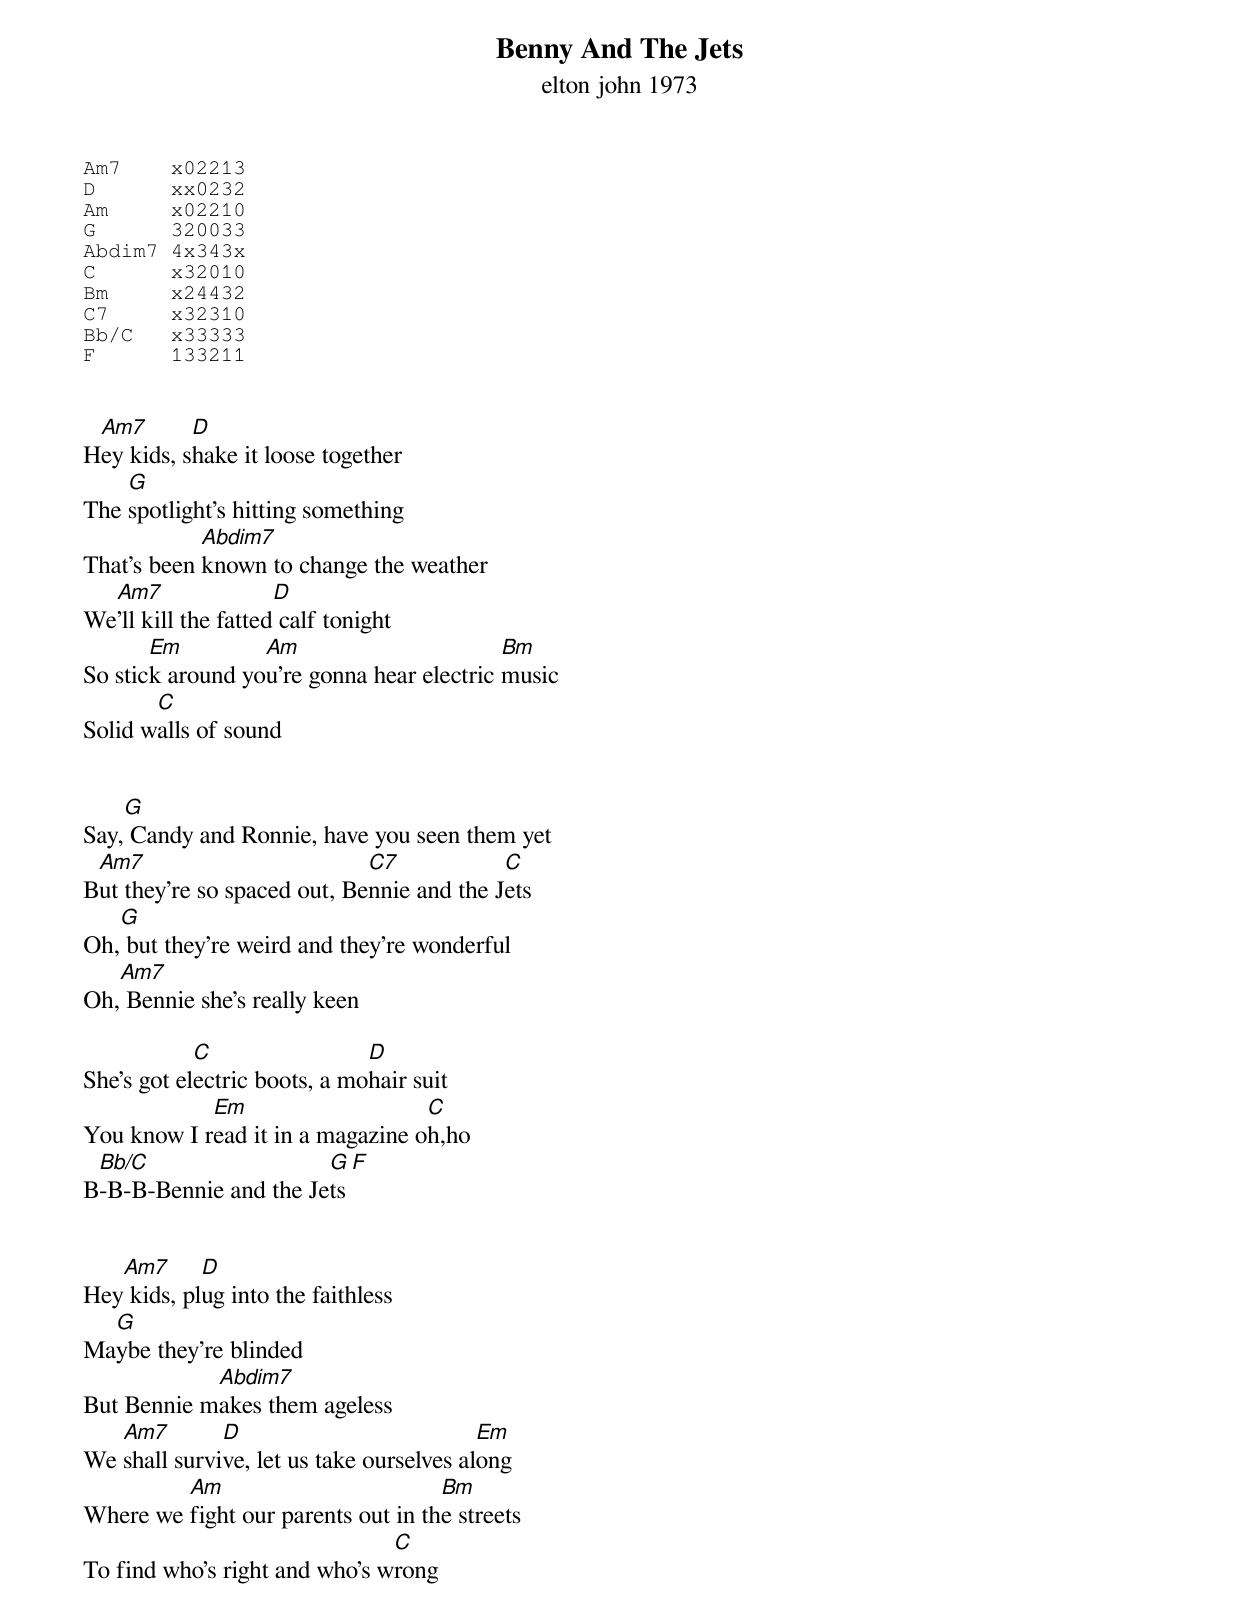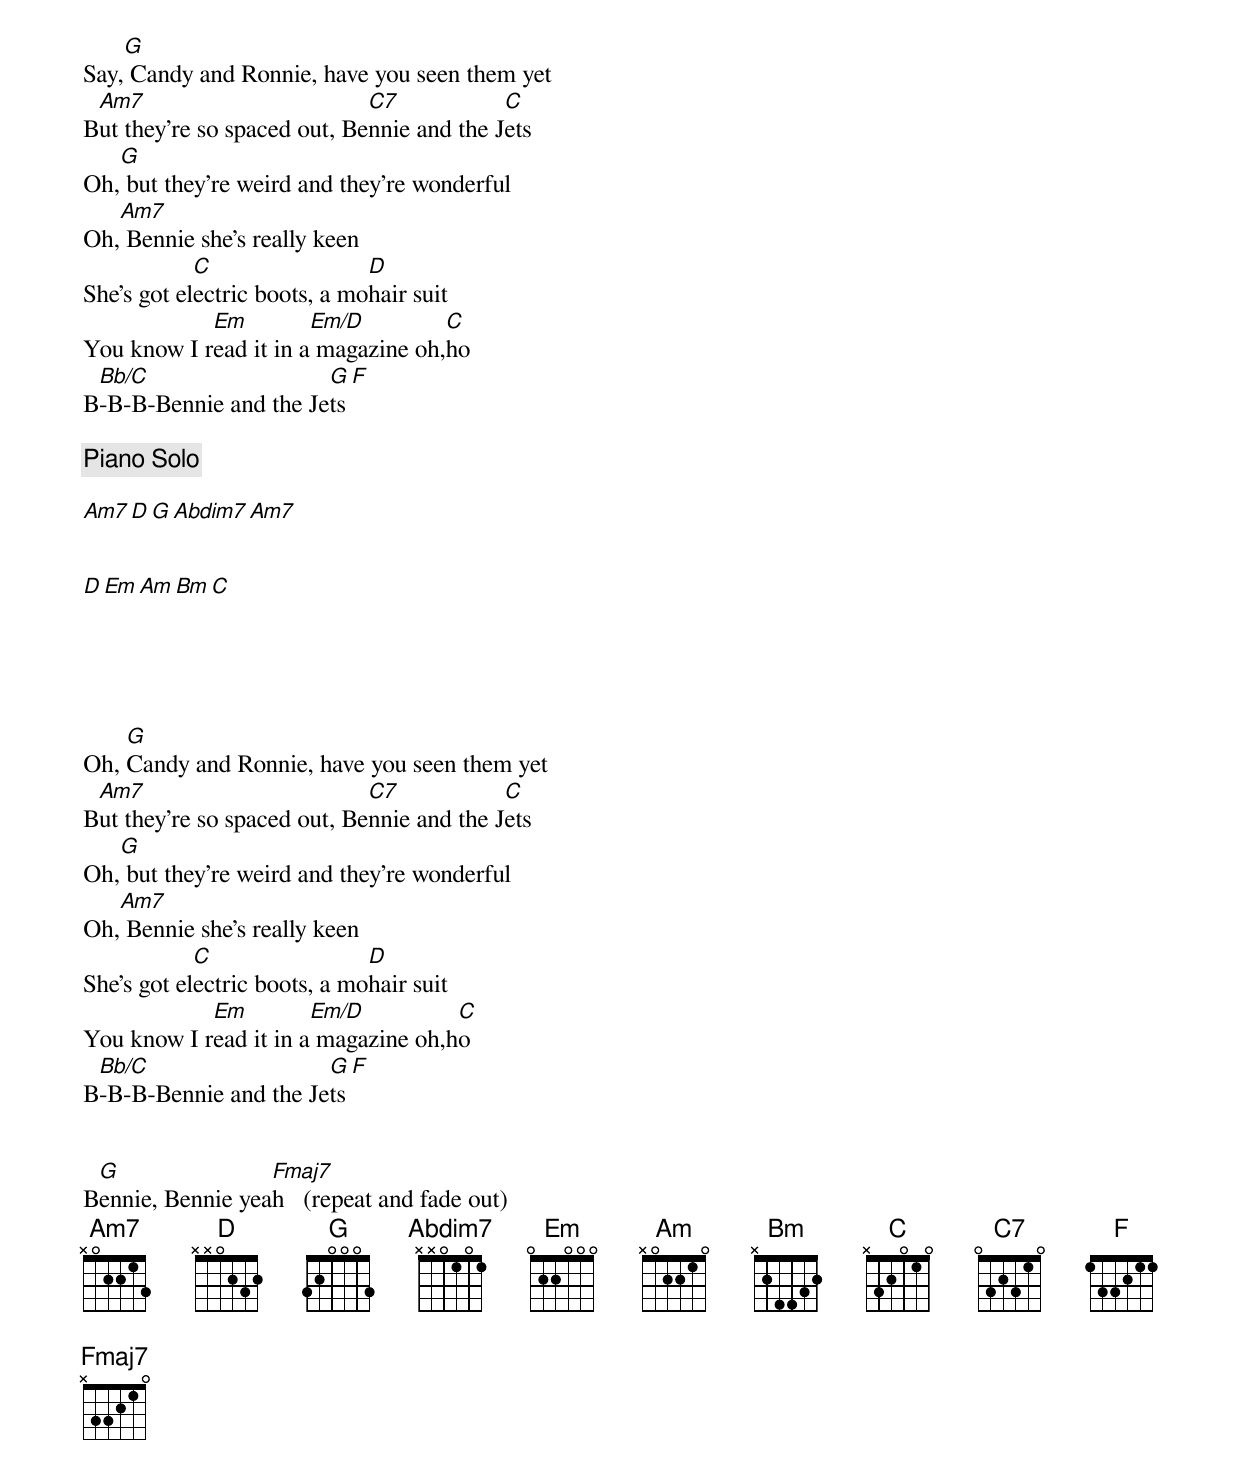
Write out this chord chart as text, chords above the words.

{title: Benny And The Jets}
{subtitle: elton john 1973}
{sot}
Am7    x02213
D      xx0232
Am     x02210
G      320033
Abdim7 4x343x
C      x32010
Bm     x24432
C7     x32310
Bb/C   x33333
F      133211
{eot}


 Am7       D
Hey kids, shake it loose together
    G
The spotlight's hitting something
            Abdim7
That's been known to change the weather
  Am7                D
We'll kill the fatted calf tonight
       Em         Am                       Bm
So stick around you're gonna hear electric music
       C
Solid walls of sound


    G
Say, Candy and Ronnie, have you seen them yet
 Am7                         C7            C
But they're so spaced out, Bennie and the Jets
   G
Oh, but they're weird and they're wonderful
   Am7
Oh, Bennie she's really keen

            C                 D
She's got electric boots, a mohair suit
            Em                    C
You know I read it in a magazine oh,ho
 Bb/C                  G      F
B-B-B-Bennie and the Jets


   Am7      D
Hey kids, plug into the faithless
  G
Maybe they're blinded
            Abdim7
But Bennie makes them ageless
   Am7        D                           Em
We shall survive, let us take ourselves along
         Am                         Bm
Where we fight our parents out in the streets
                               C
To find who's right and who's wrong


    G
Say, Candy and Ronnie, have you seen them yet
 Am7                         C7            C
But they're so spaced out, Bennie and the Jets
   G
Oh, but they're weird and they're wonderful
   Am7
Oh, Bennie she's really keen
            C                 D
She's got electric boots, a mohair suit
            Em         Em/D         C
You know I read it in a magazine oh,ho
 Bb/C                  G      F
B-B-B-Bennie and the Jets

{c: Piano Solo}

Am7   D   G   Abdim7  Am7


D     Em  Am   Bm     C





    G
Oh, Candy and Ronnie, have you seen them yet
 Am7                         C7            C
But they're so spaced out, Bennie and the Jets
   G
Oh, but they're weird and they're wonderful
   Am7
Oh, Bennie she's really keen
            C                 D
She's got electric boots, a mohair suit
            Em         Em/D          C
You know I read it in a magazine oh,ho
 Bb/C                  G      F
B-B-B-Bennie and the Jets


 G                Fmaj7
Bennie, Bennie yeah   (repeat and fade out)
